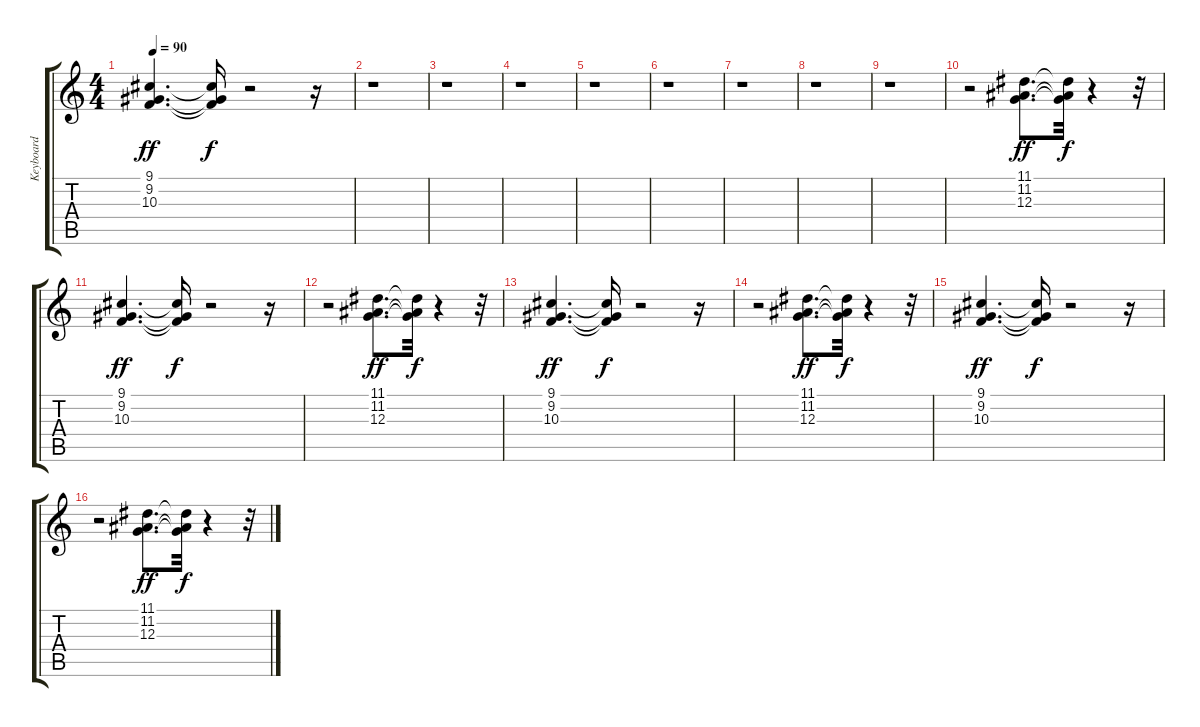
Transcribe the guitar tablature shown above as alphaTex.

\track ("Keyboard" "Keyboard") {instrument pad8sweep}
\staff {score tabs}
\tuning (E4 B3 G3 D3 A2 E2) {hide}
\ts (4 4)
\tempo 90
\clef g2
\ks c
(9.1 9.2 10.3).4{d dy ff} (9.1{t} 9.2{t} 10.3{t}).16{dy f} r.2 r.16 |
r.1 |
r.1 |
r.1 |
r.1 |
r.1 |
r.1 |
r.1 |
r.1 |
r.2 (11.1 11.2 12.3).8{d dy ff} (11.1{t} 11.2{t} 12.3{t}).32{dy f} r.4 r.32 |
(9.1 9.2 10.3).4{d dy ff} (9.1{t} 9.2{t} 10.3{t}).16{dy f} r.2 r.16 |
r.2 (11.1 11.2 12.3).8{d dy ff} (11.1{t} 11.2{t} 12.3{t}).32{dy f} r.4 r.32 |
(9.1 9.2 10.3).4{d dy ff} (9.1{t} 9.2{t} 10.3{t}).16{dy f} r.2 r.16 |
r.2 (11.1 11.2 12.3).8{d dy ff} (11.1{t} 11.2{t} 12.3{t}).32{dy f} r.4 r.32 |
(9.1 9.2 10.3).4{d dy ff} (9.1{t} 9.2{t} 10.3{t}).16{dy f} r.2 r.16 |
r.2 (11.1 11.2 12.3).8{d dy ff} (11.1{t} 11.2{t} 12.3{t}).32{dy f} r.4 r.32
